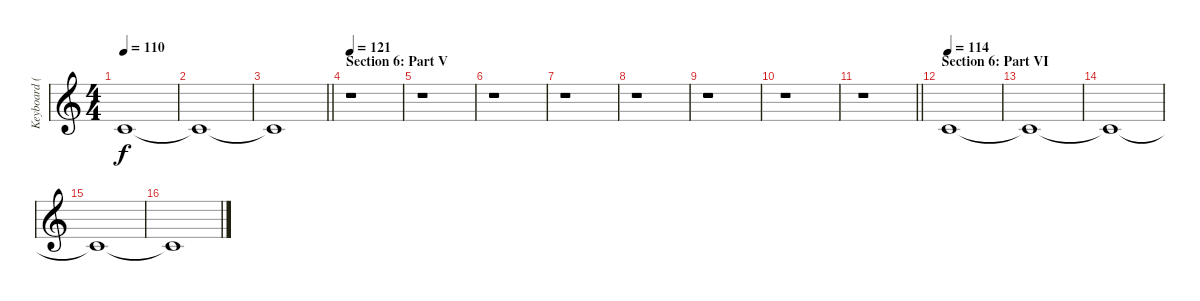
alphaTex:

\track ("Keyboard (Choir Aahs)" "Keyboard (") {instrument choiraahs}
\staff {score}
\tuning (E4 B3 G3 D3 A2 E2) {hide}
\ts (4 4)
\tempo 110
\clef g2
\ks c
5.3{t}.1{dy f} |
5.3{t}.1 |
\barLineRight lightlight
5.3{t}.1 |
\section ("" "Section 6: Part V")
\tempo 121
r.1 |
r.1 |
r.1 |
r.1 |
r.1 |
r.1 |
r.1 |
\barLineRight lightlight
r.1 |
\section ("" "Section 6: Part VI")
\tempo 114
5.3.1 |
5.3{t}.1 |
5.3{t}.1 |
5.3{t}.1 |
5.3{t}.1
